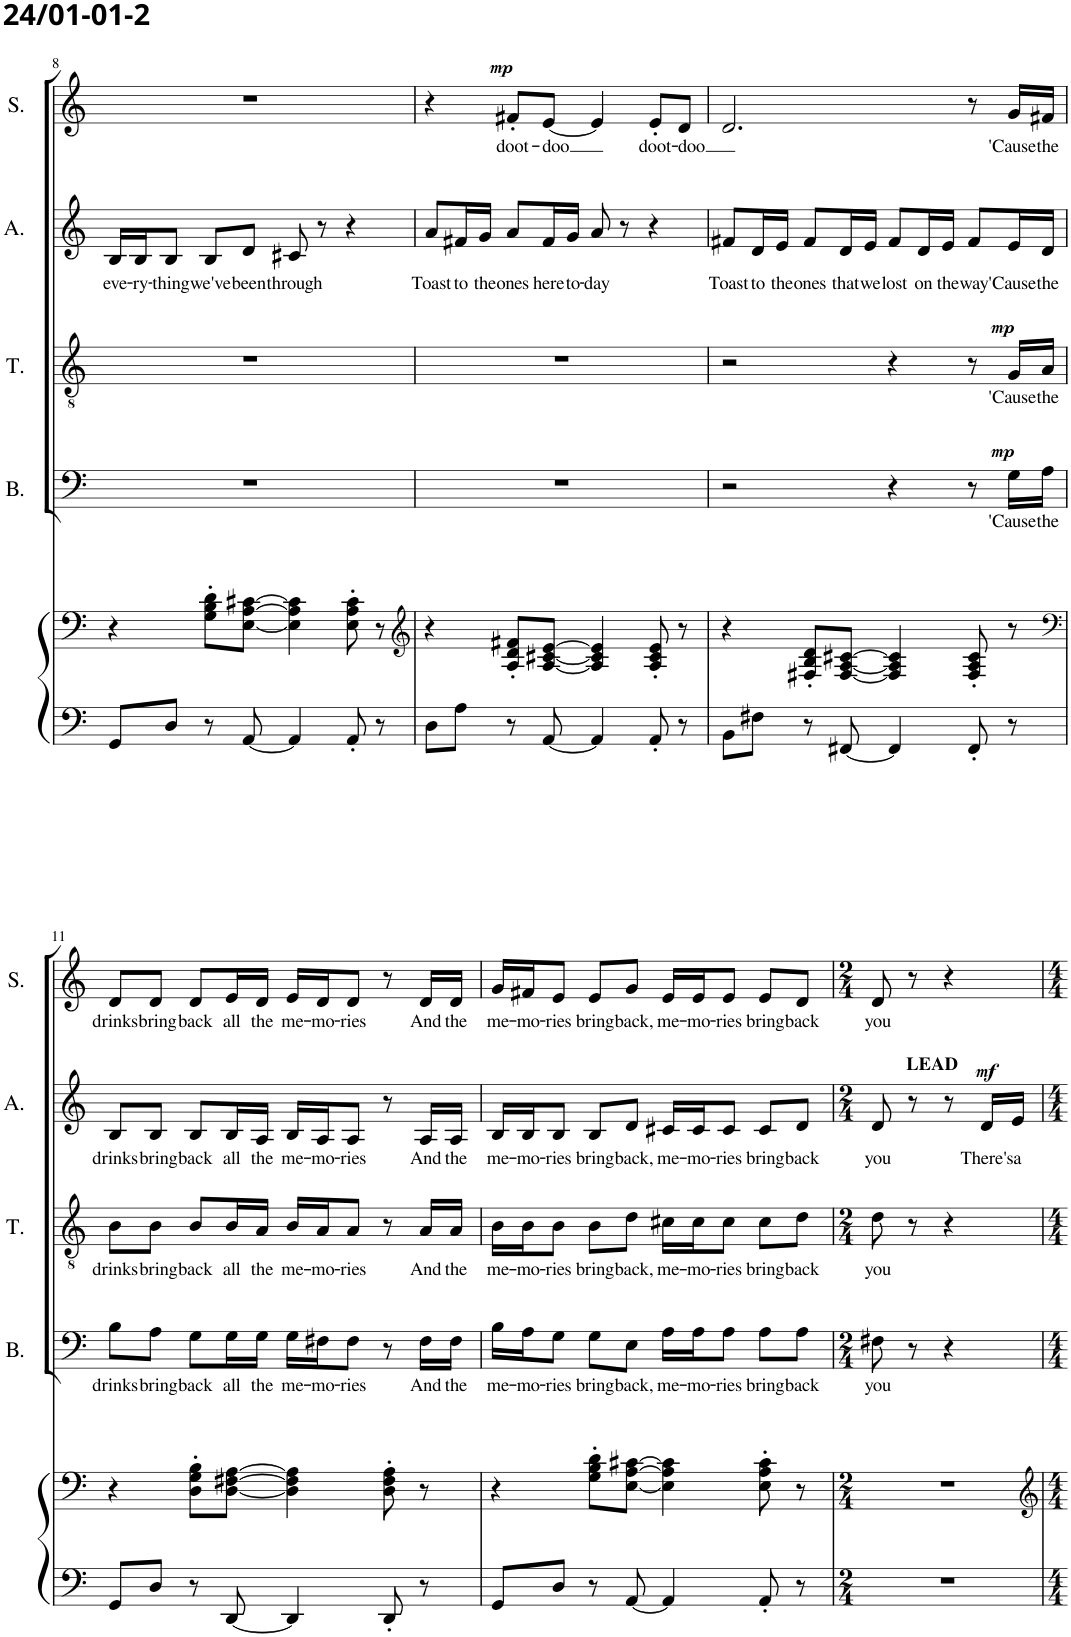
**kern	**kern	**kern	**text	**dynam	**kern	**text	**dynam	**kern	**text	**dynam	**kern	**text	**dynam
*part5	*part5	*part4	*part4	*part4	*part3	*part3	*part3	*part2	*part2	*part2	*part1	*part1	*part1
*staff6	*staff5	*staff4	*staff4	*staff4	*staff3	*staff3	*staff3	*staff2	*staff2	*staff2	*staff1	*staff1	*staff1
*I"Piano	*	*I"Bas	*	*	*I"Tenor	*	*	*I"Alt	*	*	*I"Sopraan	*	*
*I'Pno	*	*I'B.	*	*	*I'T.	*	*	*I'A.	*	*	*I'S.	*	*
!!LO:PB:g=z
*clefF4	*clefF4	*clefF4	*	*	*clefGv2	*	*	*clefG2	*	*	*clefG2	*	*
*k[]	*k[]	*k[]	*	*	*k[]	*	*	*k[]	*	*	*k[]	*	*
*M4/4	*M4/4	*M4/4	*	*	*M4/4	*	*	*M4/4	*	*	*M4/4	*	*
=8	=8	=8	=8	=8	=8	=8	=8	=8	=8	=8	=8	=8	=8
!	!	!	!	!	!	!	!	!	!LO:LY:b	!	!	!	!
8GG/L	4r	1r	.	.	1r	.	.	16B/LL	eve-	.	1r	.	.
!	!	!	!	!	!	!	!	!	!LO:LY:b	!	!	!	!
.	.	.	.	.	.	.	.	16B/J	-ry-	.	.	.	.
!	!	!	!	!	!	!	!	!	!LO:LY:b	!	!	!	!
8D/J	.	.	.	.	.	.	.	8B/J	-thing	.	.	.	.
!	!	!	!	!	!	!	!	!	!LO:LY:b	!	!	!	!
8r	8G\' 8B\' 8d\'L	.	.	.	.	.	.	8B/L	we've	.	.	.	.
!	!	!	!	!	!	!	!	!	!LO:LY:b	!	!	!	!
[<8AA/	[8E\ [8A\ [8c#X\J	.	.	.	.	.	.	8d/J	been	.	.	.	.
!	!	!	!	!	!	!	!	!	!LO:LY:b	!	!	!	!
4AA/]	4E\] 4A\] 4c#\]	.	.	.	.	.	.	8c#X/	through	.	.	.	.
.	.	.	.	.	.	.	.	8r	.	.	.	.	.
8AA'/	8E\' 8A\' 8c#\'	.	.	.	.	.	.	4r	.	.	.	.	.
8r	8r	.	.	.	.	.	.	.	.	.	.	.	.
=9	=9	=9	=9	=9	=9	=9	=9	=9	=9	=9	=9	=9	=9
*	*clefG2	*	*	*	*	*	*	*	*	*	*	*	*
!	!	!	!	!	!	!	!	!	!LO:LY:b	!	!	!	!
8D\L	4r	1r	.	.	1r	.	.	8a/L	Toast	.	4r	.	.
!	!	!	!	!	!	!	!	!	!LO:LY:b	!	!	!	!
8A\J	.	.	.	.	.	.	.	16f#X/L	to	.	.	.	.
!	!	!	!	!	!	!	!	!	!LO:LY:b	!	!	!	!
.	.	.	.	.	.	.	.	16g/JJ	the	.	.	.	.
!	!	!	!	!	!	!	!	!	!LO:LY:b	!	!	!LO:LY:b	!LO:DY:a
8r	8A/' 8d/' 8f#X/'L	.	.	.	.	.	.	8a/L	ones	.	8f#X'/L	doot-	mp
!	!	!	!	!	!	!	!	!	!LO:LY:b	!	!	!LO:LY:b	!
[<8AA/	[8A/ [8c#X/ [8e/J	.	.	.	.	.	.	16f#/L	here	.	[<8e/J	-doo	.
!	!	!	!	!	!	!	!	!	!LO:LY:b	!	!	!	!
.	.	.	.	.	.	.	.	16g/JJ	to-	.	.	.	.
!	!	!	!	!	!	!	!	!	!LO:LY:b	!	!	!	!
4AA/]	4A/] 4c#/] 4e/]	.	.	.	.	.	.	8a/	-day	.	4e/]	.	.
.	.	.	.	.	.	.	.	8r	.	.	.	.	.
!	!	!	!	!	!	!	!	!	!	!	!	!LO:LY:b	!
8AA'/	8A/' 8c#/' 8e/'	.	.	.	.	.	.	4r	.	.	8e'/L	doot-	.
!	!	!	!	!	!	!	!	!	!	!	!	!LO:LY:b	!
8r	8r	.	.	.	.	.	.	.	.	.	8d/J	-doo	.
=10	=10	=10	=10	=10	=10	=10	=10	=10	=10	=10	=10	=10	=10
!	!	!	!	!	!	!	!	!	!LO:LY:b	!	!	!	!
8BB\L	4r	2r	.	.	2r	.	.	8f#X/L	Toast	.	2.d/	.	.
!	!	!	!	!	!	!	!	!	!LO:LY:b	!	!	!	!
8F#X\J	.	.	.	.	.	.	.	16d/L	to	.	.	.	.
!	!	!	!	!	!	!	!	!	!LO:LY:b	!	!	!	!
.	.	.	.	.	.	.	.	16e/JJ	the	.	.	.	.
!	!	!	!	!	!	!	!	!	!LO:LY:b	!	!	!	!
8r	8F#X/' 8B/' 8d/'L	.	.	.	.	.	.	8f#/L	ones	.	.	.	.
!	!	!	!	!	!	!	!	!	!LO:LY:b	!	!	!	!
[<8FF#X/	[8F#/ [8A/ [8c#X/J	.	.	.	.	.	.	16d/L	that	.	.	.	.
!	!	!	!	!	!	!	!	!	!LO:LY:b	!	!	!	!
.	.	.	.	.	.	.	.	16e/JJ	we	.	.	.	.
!	!	!	!	!	!	!	!	!	!LO:LY:b	!	!	!	!
4FF#/]	4F#/] 4A/] 4c#/]	4r	.	.	4r	.	.	8f#/L	lost	.	.	.	.
!	!	!	!	!	!	!	!	!	!LO:LY:b	!	!	!	!
.	.	.	.	.	.	.	.	16d/L	on	.	.	.	.
!	!	!	!	!	!	!	!	!	!LO:LY:b	!	!	!	!
.	.	.	.	.	.	.	.	16e/JJ	the	.	.	.	.
!	!	!	!	!	!	!	!	!	!LO:LY:b	!	!	!	!
8FF#'/	8F#/' 8A/' 8c#/'	8r	.	.	8r	.	.	8f#/L	way	.	8r	.	.
!	!	!	!LO:LY:b	!LO:DY:a	!	!LO:LY:b	!LO:DY:a	!	!LO:LY:b	!	!	!LO:LY:b	!
8r	8r	16G\LL	'Cause	mp	16G/LL	'Cause	mp	16e/L	'Cause	.	16g/LL	'Cause	.
!	!	!	!LO:LY:b	!	!	!LO:LY:b	!	!	!LO:LY:b	!	!	!LO:LY:b	!
.	.	16A\JJ	the	.	16A/JJ	the	.	16d/JJ	the	.	16f#X/JJ	the	.
!!LO:LB:g=z
=11	=11	=11	=11	=11	=11	=11	=11	=11	=11	=11	=11	=11	=11
*	*clefF4	*	*	*	*	*	*	*	*	*	*	*	*
!	!	!	!LO:LY:b	!	!	!LO:LY:b	!	!	!LO:LY:b	!	!	!LO:LY:b	!
8GG/L	4r	8B\L	drinks	.	8B\L	drinks	.	8B/L	drinks	.	8d/L	drinks	.
!	!	!	!LO:LY:b	!	!	!LO:LY:b	!	!	!LO:LY:b	!	!	!LO:LY:b	!
8D/J	.	8A\J	bring	.	8B\J	bring	.	8B/J	bring	.	8d/J	bring	.
!	!	!	!LO:LY:b	!	!	!LO:LY:b	!	!	!LO:LY:b	!	!	!LO:LY:b	!
8r	8D\'> 8G\'> 8B\'>L	8G\L	back	.	8B/L	back	.	8B/L	back	.	8d/L	back	.
!	!	!	!LO:LY:b	!	!	!LO:LY:b	!	!	!LO:LY:b	!	!	!LO:LY:b	!
[<8DD/	[8D\ [8F#X\ [8A\J	16G\L	all	.	16B/L	all	.	16B/L	all	.	16e/L	all	.
!	!	!	!LO:LY:b	!	!	!LO:LY:b	!	!	!LO:LY:b	!	!	!LO:LY:b	!
.	.	16G\JJ	the	.	16A/JJ	the	.	16A/JJ	the	.	16d/JJ	the	.
!	!	!	!LO:LY:b	!	!	!LO:LY:b	!	!	!LO:LY:b	!	!	!LO:LY:b	!
4DD/]	4D\] 4F#\] 4A\]	16G\LL	me-	.	16B/LL	me-	.	16B/LL	me-	.	16e/LL	me-	.
!	!	!	!LO:LY:b	!	!	!LO:LY:b	!	!	!LO:LY:b	!	!	!LO:LY:b	!
.	.	16F#X\J	-mo-	.	16A/J	-mo-	.	16A/J	-mo-	.	16d/J	-mo-	.
!	!	!	!LO:LY:b	!	!	!LO:LY:b	!	!	!LO:LY:b	!	!	!LO:LY:b	!
.	.	8F#\J	-ries	.	8A/J	-ries	.	8A/J	-ries	.	8d/J	-ries	.
8DD'/	8D\' 8F#\' 8A\'	8r	.	.	8r	.	.	8r	.	.	8r	.	.
!	!	!	!LO:LY:b	!	!	!LO:LY:b	!	!	!LO:LY:b	!	!	!LO:LY:b	!
8r	8r	16F#\LL	And	.	16A/LL	And	.	16A/LL	And	.	16d/LL	And	.
!	!	!	!LO:LY:b	!	!	!LO:LY:b	!	!	!LO:LY:b	!	!	!LO:LY:b	!
.	.	16F#\JJ	the	.	16A/JJ	the	.	16A/JJ	the	.	16d/JJ	the	.
=12	=12	=12	=12	=12	=12	=12	=12	=12	=12	=12	=12	=12	=12
!	!	!	!LO:LY:b	!	!	!LO:LY:b	!	!	!LO:LY:b	!	!	!LO:LY:b	!
8GG/L	4r	16B\LL	me-	.	16B\LL	me-	.	16B/LL	me-	.	16g/LL	me-	.
!	!	!	!LO:LY:b	!	!	!LO:LY:b	!	!	!LO:LY:b	!	!	!LO:LY:b	!
.	.	16A\J	-mo-	.	16B\J	-mo-	.	16B/J	-mo-	.	16f#X/J	-mo-	.
!	!	!	!LO:LY:b	!	!	!LO:LY:b	!	!	!LO:LY:b	!	!	!LO:LY:b	!
8D/J	.	8G\J	-ries	.	8B\J	-ries	.	8B/J	-ries	.	8e/J	-ries	.
!	!	!	!LO:LY:b	!	!	!LO:LY:b	!	!	!LO:LY:b	!	!	!LO:LY:b	!
8r	8G\' 8B\' 8d\'L	8G\L	bring	.	8B\L	bring	.	8B/L	bring	.	8e/L	bring	.
!	!	!	!LO:LY:b	!	!	!LO:LY:b	!	!	!LO:LY:b	!	!	!LO:LY:b	!
[<8AA/	[8E\ [8A\ [8c#X\J	8E\J	back,	.	8d\J	back,	.	8d/J	back,	.	8g/J	back,	.
!	!	!	!LO:LY:b	!	!	!LO:LY:b	!	!	!LO:LY:b	!	!	!LO:LY:b	!
4AA/]	4E\] 4A\] 4c#\]	16A\LL	me-	.	16c#X\LL	me-	.	16c#X/LL	me-	.	16e/LL	me-	.
!	!	!	!LO:LY:b	!	!	!LO:LY:b	!	!	!LO:LY:b	!	!	!LO:LY:b	!
.	.	16A\J	-mo-	.	16c#\J	-mo-	.	16c#/J	-mo-	.	16e/J	-mo-	.
!	!	!	!LO:LY:b	!	!	!LO:LY:b	!	!	!LO:LY:b	!	!	!LO:LY:b	!
.	.	8A\J	-ries	.	8c#\J	-ries	.	8c#/J	-ries	.	8e/J	-ries	.
!	!	!	!LO:LY:b	!	!	!LO:LY:b	!	!	!LO:LY:b	!	!	!LO:LY:b	!
8AA'/	8E\' 8A\' 8c#\'	8A\L	bring	.	8c#\L	bring	.	8c#/L	bring	.	8e/L	bring	.
!	!	!	!LO:LY:b	!	!	!LO:LY:b	!	!	!LO:LY:b	!	!	!LO:LY:b	!
8r	8r	8A\J	back	.	8d\J	back	.	8d/J	back	.	8d/J	back	.
=13	=13	=13	=13	=13	=13	=13	=13	=13	=13	=13	=13	=13	=13
*M2/4	*M2/4	*M2/4	*	*	*M2/4	*	*	*M2/4	*	*	*M2/4	*	*
!	!	!	!LO:LY:b	!	!	!LO:LY:b	!	!	!LO:LY:b	!	!	!LO:LY:b	!
2r	2r	8F#X\	you	.	8d\	you	.	8d/	you	.	8d/	you	.
!	!	!	!	!	!	!	!	!LO:TX:a:B:t=LEAD	!	!	!	!	!
.	.	8r	.	.	8r	.	.	8r	.	.	8r	.	.
.	.	4r	.	.	4r	.	.	8r	.	.	4r	.	.
!	!	!	!	!	!	!	!	!	!LO:LY:b	!LO:DY:a	!	!	!
.	.	.	.	.	.	.	.	16d/LL	There's	mf	.	.	.
!	!	!	!	!	!	!	!	!	!LO:LY:b	!	!	!	!
.	.	.	.	.	.	.	.	16e/JJ	a	.	.	.	.
=	=	=	=	=	=	=	=	=	=	=	=	=	=
*-	*-	*-	*-	*-	*-	*-	*-	*-	*-	*-	*-	*-	*-
